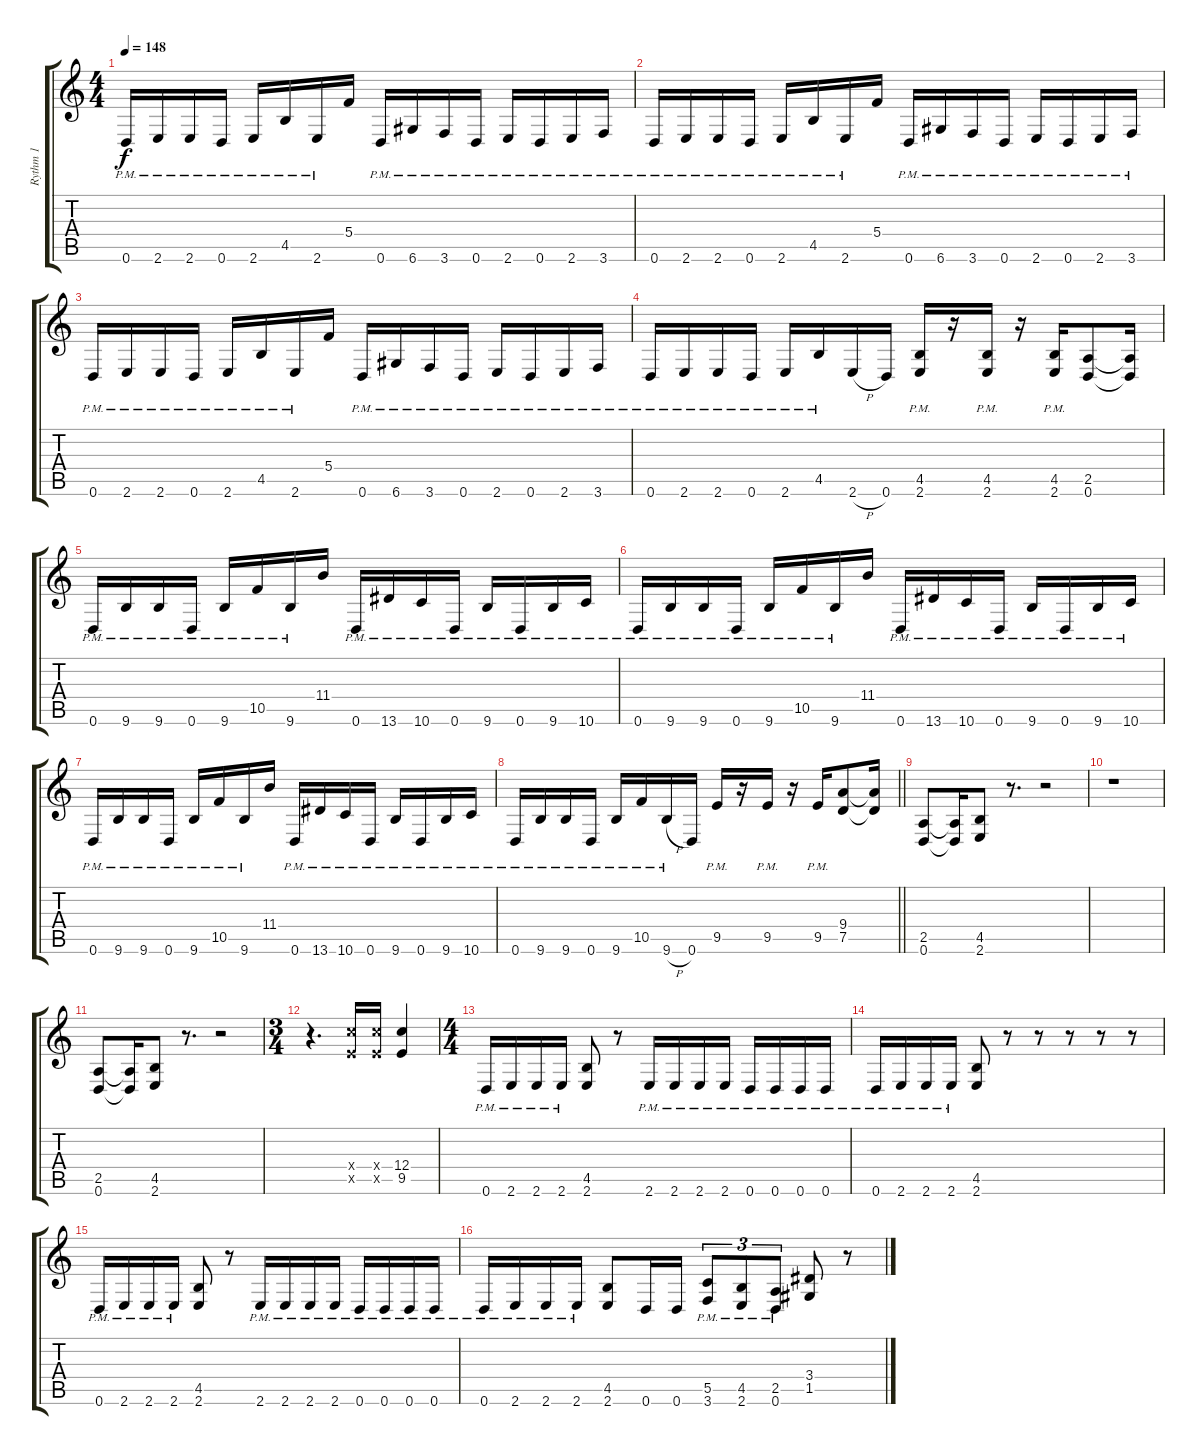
\track ("Rythm 1" "Rythm 1") {instrument overdrivenguitar}
\staff {score tabs}
\tuning (D4 A3 F3 C3 G2 D2) {hide}
\ts (4 4)
\tempo 148
\clef g2
\ks c
0.6{pm}.16{dy f} 2.6{pm}.16 2.6{pm}.16 0.6{pm}.16 2.6{pm}.16 4.5{pm}.16 2.6{pm}.16 5.4.16 0.6{pm}.16 6.6{pm}.16 3.6{pm}.16 0.6{pm}.16 2.6{pm}.16 0.6{pm}.16 2.6{pm}.16 3.6{pm}.16 |
0.6{pm}.16 2.6{pm}.16 2.6{pm}.16 0.6{pm}.16 2.6{pm}.16 4.5{pm}.16 2.6{pm}.16 5.4.16 0.6{pm}.16 6.6{pm}.16 3.6{pm}.16 0.6{pm}.16 2.6{pm}.16 0.6{pm}.16 2.6{pm}.16 3.6{pm}.16 |
0.6{pm}.16 2.6{pm}.16 2.6{pm}.16 0.6{pm}.16 2.6{pm}.16 4.5{pm}.16 2.6{pm}.16 5.4.16 0.6{pm}.16 6.6{pm}.16 3.6{pm}.16 0.6{pm}.16 2.6{pm}.16 0.6{pm}.16 2.6{pm}.16 3.6{pm}.16 |
0.6{pm}.16 2.6{pm}.16 2.6{pm}.16 0.6{pm}.16 2.6{pm}.16 4.5{pm}.16 2.6{h}.16 0.6.16 (4.5{pm} 2.6{pm}).16 r.16 (4.5{pm} 2.6{pm}).16 r.16 (4.5{pm} 2.6{pm}).16 (2.5 0.6).8 (2.5{t} 0.6{t}).16 |
0.6{pm}.16 9.6{pm}.16 9.6{pm}.16 0.6{pm}.16 9.6{pm}.16 10.5{pm}.16 9.6{pm}.16 11.4.16 0.6{pm}.16 13.6{pm}.16 10.6{pm}.16 0.6{pm}.16 9.6{pm}.16 0.6{pm}.16 9.6{pm}.16 10.6{pm}.16 |
0.6{pm}.16 9.6{pm}.16 9.6{pm}.16 0.6{pm}.16 9.6{pm}.16 10.5{pm}.16 9.6{pm}.16 11.4.16 0.6{pm}.16 13.6{pm}.16 10.6{pm}.16 0.6{pm}.16 9.6{pm}.16 0.6{pm}.16 9.6{pm}.16 10.6{pm}.16 |
0.6{pm}.16 9.6{pm}.16 9.6{pm}.16 0.6{pm}.16 9.6{pm}.16 10.5{pm}.16 9.6{pm}.16 11.4.16 0.6{pm}.16 13.6{pm}.16 10.6{pm}.16 0.6{pm}.16 9.6{pm}.16 0.6{pm}.16 9.6{pm}.16 10.6{pm}.16 |
\barLineRight lightlight
0.6{pm}.16 9.6{pm}.16 9.6{pm}.16 0.6{pm}.16 9.6{pm}.16 10.5{pm}.16 9.6{h pm}.16 0.6.16 9.5{pm}.16 r.16 9.5{pm}.16 r.16 9.5{pm}.16 (9.4 7.5).8 (9.4{t} 7.5{t}).16 |
\section ("" "")
(2.5 0.6).8 (2.5{t} 0.6{t}).16 (4.5 2.6).8 r.8{d} r.2 |
r.1 |
(2.5 0.6).8 (2.5{t} 0.6{t}).16 (4.5 2.6).8 r.8{d} r.2 |
\ts (3 4)
r.4{d} (12.4{x} 9.5{x}).16 (12.4{x} 9.5{x}).16 (12.4 9.5).4 |
\ts (4 4)
0.6{pm}.16 2.6{pm}.16 2.6{pm}.16 2.6{pm}.16 (4.5 2.6).8 r.8 2.6{pm}.16 2.6{pm}.16 2.6{pm}.16 2.6{pm}.16 0.6{pm}.16 0.6{pm}.16 0.6{pm}.16 0.6{pm}.16 |
0.6{pm}.16 2.6{pm}.16 2.6{pm}.16 2.6{pm}.16 (4.5 2.6).8 r.8 r.8 r.8 r.8 r.8 |
0.6{pm}.16 2.6{pm}.16 2.6{pm}.16 2.6{pm}.16 (4.5 2.6).8 r.8 2.6{pm}.16 2.6{pm}.16 2.6{pm}.16 2.6{pm}.16 0.6{pm}.16 0.6{pm}.16 0.6{pm}.16 0.6{pm}.16 |
0.6{pm}.16 2.6{pm}.16 2.6{pm}.16 2.6{pm}.16 (4.5 2.6).8 0.6.16 0.6.16 (5.5{pm} 3.6{pm}).8{tu (3 2)} (4.5{pm} 2.6{pm}).8{tu (3 2)} (2.5{pm} 0.6{pm}).8{tu (3 2)} (3.4 1.5).8 r.8
